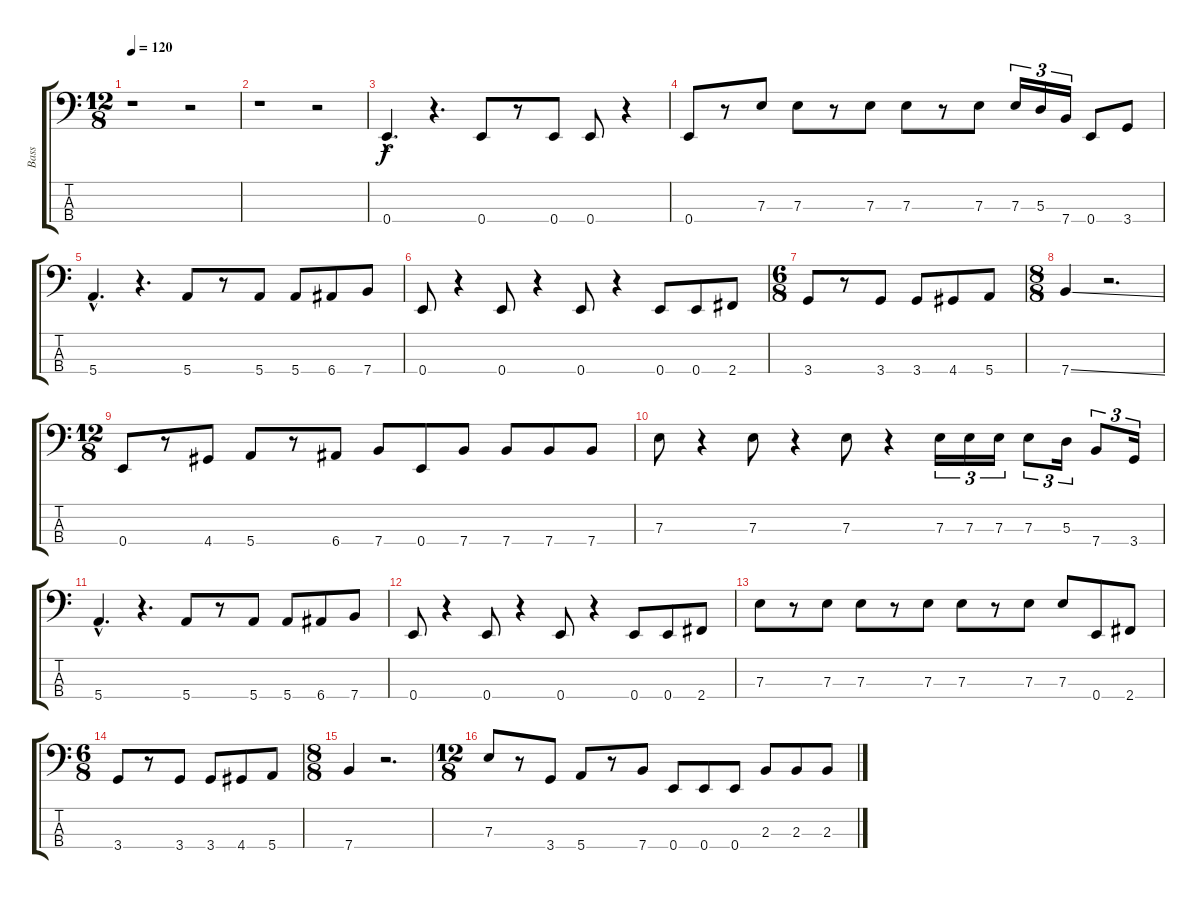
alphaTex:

\track ("Bass" "Bass") {instrument electricbasspick}
\staff {score tabs}
\tuning (G2 D2 A1 E1) {hide}
\ts (12 8)
\tempo 120
\clef f4
\ks c
r.1{dy f instrument electricbasspick} r.2 |
r.1 r.2 |
0.4{hac}.4{d} r.4{d} 0.4.8 r.8 0.4.8 0.4.8 r.4 |
0.4.8 r.8 7.3.8 7.3.8 r.8 7.3.8 7.3.8 r.8 7.3.8 7.3.16{tu (3 2)} 5.3.16{tu (3 2)} 7.4.16{tu (3 2)} 0.4.8 3.4.8 |
5.4{hac}.4{d} r.4{d} 5.4.8 r.8 5.4.8 5.4.8 6.4.8 7.4.8 |
0.4.8 r.4 0.4.8 r.4 0.4.8 r.4 0.4.8 0.4.8 2.4.8 |
\ts (6 8)
3.4.8 r.8 3.4.8 3.4.8 4.4.8 5.4.8 |
\ts (8 8)
7.4{ss}.4 r.2{d} |
\ts (12 8)
0.4.8 r.8 4.4.8 5.4.8 r.8 6.4.8 7.4.8 0.4.8 7.4.8 7.4.8 7.4.8 7.4.8 |
7.3.8 r.4 7.3.8 r.4 7.3.8 r.4 7.3.16{tu (3 2)} 7.3.16{tu (3 2)} 7.3.16{tu (3 2)} 7.3.8{tu (3 2)} 5.3.16{tu (3 2)} 7.4.8{tu (3 2)} 3.4.16{tu (3 2)} |
5.4{hac}.4{d} r.4{d} 5.4.8 r.8 5.4.8 5.4.8 6.4.8 7.4.8 |
0.4.8 r.4 0.4.8 r.4 0.4.8 r.4 0.4.8 0.4.8 2.4.8 |
7.3.8 r.8 7.3.8 7.3.8 r.8 7.3.8 7.3.8 r.8 7.3.8 7.3.8 0.4.8 2.4.8 |
\ts (6 8)
3.4.8 r.8 3.4.8 3.4.8 4.4.8 5.4.8 |
\ts (8 8)
7.4.4 r.2{d} |
\ts (12 8)
7.3.8 r.8 3.4.8 5.4.8 r.8 7.4.8 0.4.8 0.4.8 0.4.8 2.3.8 2.3.8 2.3.8
